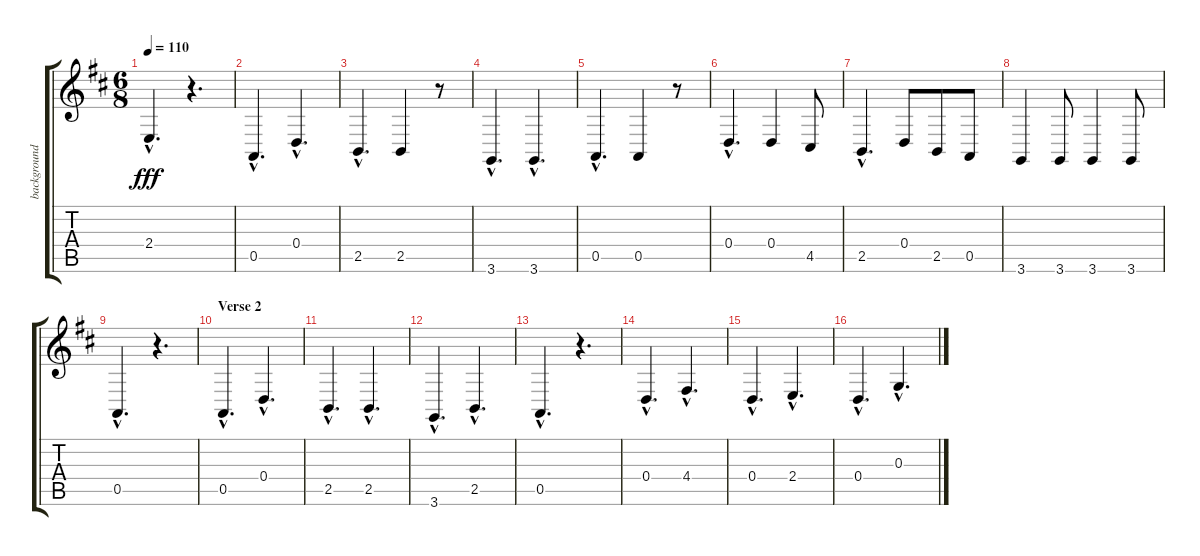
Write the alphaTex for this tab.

\track ("background vocals" "background") {instrument choiraahs}
\staff {score tabs}
\tuning (E4 B3 G3 D3 A2 E2) {hide}
\ts (6 8)
\tempo 110
\clef g2
\ks d
2.4{hac}.4{d dy fff} r.4{d} |
0.5{hac}.4{d} 0.4{hac}.4{d} |
2.5{hac}.4{d} 2.5.4 r.8 |
3.6{hac}.4{d} 3.6{hac}.4{d} |
0.5{hac}.4{d} 0.5.4 r.8 |
0.4{hac}.4{d} 0.4.4 4.5.8 |
2.5{hac}.4{d} 0.4.8 2.5.8 0.5.8 |
3.6.4 3.6.8 3.6.4 3.6.8 |
0.5{hac}.4{d} r.4{d} |
\section ("" "Verse 2")
0.5{hac}.4{d} 0.4{hac}.4{d} |
2.5{hac}.4{d} 2.5{hac}.4{d} |
3.6{hac}.4{d} 2.5{hac}.4{d} |
0.5{hac}.4{d} r.4{d} |
0.4{hac}.4{d} 4.4{hac}.4{d} |
0.4{hac}.4{d} 2.4{hac}.4{d} |
0.4{hac}.4{d} 0.3{hac}.4{d}
